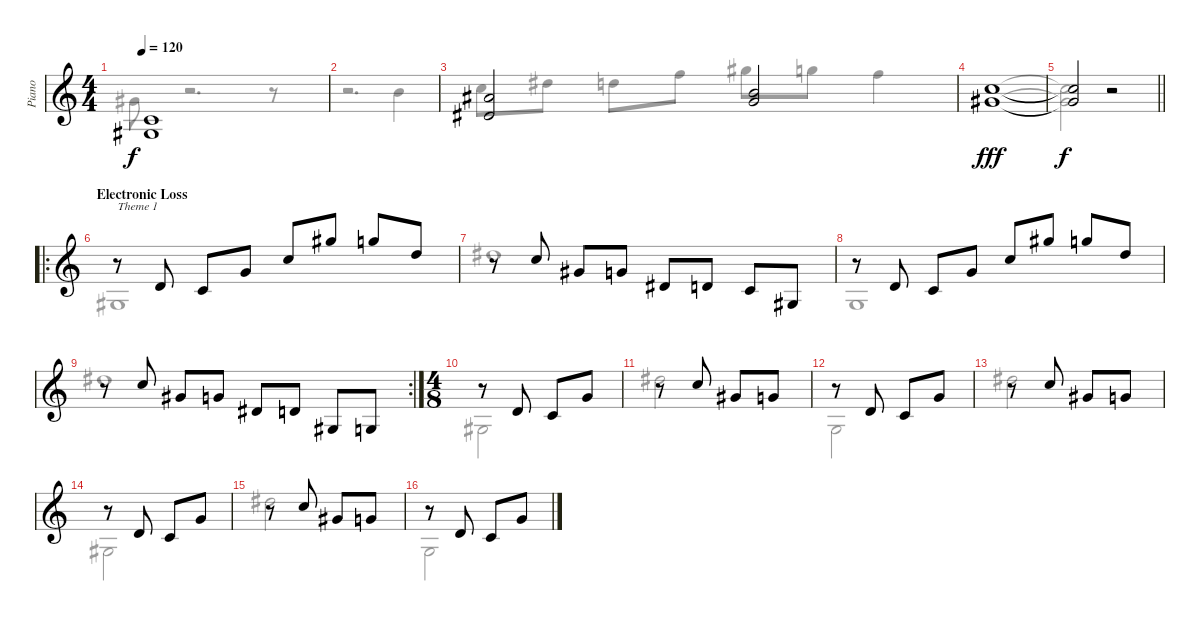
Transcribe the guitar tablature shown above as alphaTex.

\track ("Piano" "Piano") {instrument acousticgrandpiano}
\staff {score}
\tuning (E4 B3 G3 D3 A2 E2) {hide}
\voice
\ts (4 4)
\tempo 120
\clef g2
\ks c
(10.4 16.6).1{dy f} |
|
(20.4 18.5).2 (21.4 22.5).2 |
(22.4 23.5).1{dy fff} |
\barLineRight lightlight
(22.4{t} 23.5{t}).2{dy f} r.2 |
\ro
\section ("" "Electronic Loss")
r.8{txt "Theme 1"} 12.4.8 10.4.8 12.3.8 13.2.8 16.1.8 15.1.8 15.2.8 |
r.8 17.3.8 13.3.8 12.3.8 13.4.8 12.4.8 15.5.8 11.5.8 |
r.8 12.4.8 10.4.8 12.3.8 13.2.8 16.1.8 15.1.8 15.2.8 |
\rc 2
r.8 17.3.8 13.3.8 12.3.8 13.4.8 12.4.8 11.5.8 15.6.8 |
\ts (4 8)
r.8 12.4.8 10.4.8 12.3.8 |
r.8 17.3.8 13.3.8 12.3.8 |
r.8 12.4.8 10.4.8 12.3.8 |
r.8 17.3.8 13.3.8 12.3.8 |
r.8 12.4.8 10.4.8 12.3.8 |
r.8 17.3.8 13.3.8 12.3.8 |
r.8 12.4.8 10.4.8 12.3.8
\voice
\clef g2
\ottava regular
\simile none
\ks c
18.4.8{dy f} r.2{d} r.8 |
r.2{d} 16.3.4 |
17.3.8 20.3.8 19.3.8 22.3.8 21.2.8 24.3.8 22.3.4 |
(22.4 23.5).1{dy fff} |
\barLineRight lightlight
(22.4{t} 23.5{t}).2{dy f} r.2 |
11.5.1 |
16.2.1 |
15.6.1 |
16.2.1 |
11.5.2 |
16.2.2 |
15.6.2 |
16.2.2 |
11.5.2 |
16.2.2 |
15.6.2
